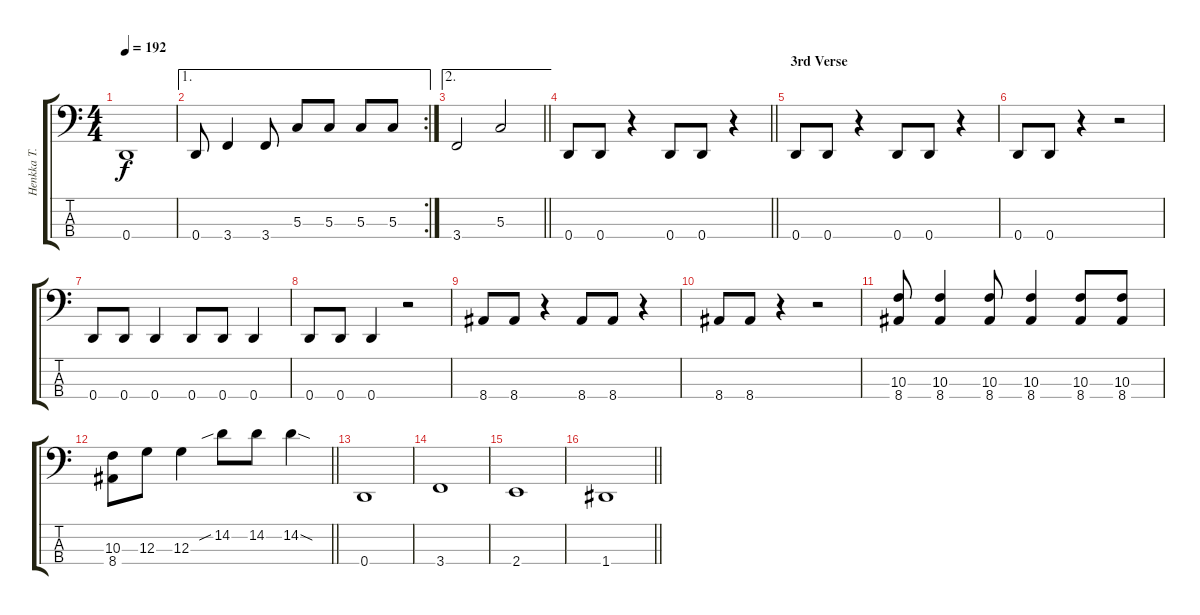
\track ("Henkka T. Blacksmith" "Henkka T. ") {instrument electricbasspick}
\staff {score tabs}
\tuning (F2 C2 G1 D1) {hide}
\ts (4 4)
\tempo 192
\clef f4
\ks c
0.4.1{dy f} |
\ae 1
\rc 2
0.4.8 3.4.4 3.4.8 5.3.8 5.3.8 5.3.8 5.3.8 |
\ae 2
\barLineRight lightlight
3.4.2 5.3.2 |
\barLineRight lightlight
0.4.8 0.4.8 r.4 0.4.8 0.4.8 r.4 |
\section ("" "3rd Verse")
0.4.8 0.4.8 r.4 0.4.8 0.4.8 r.4 |
0.4.8 0.4.8 r.4 r.2 |
0.4.8 0.4.8 0.4.4 0.4.8 0.4.8 0.4.4 |
0.4.8 0.4.8 0.4.4 r.2 |
8.4.8 8.4.8 r.4 8.4.8 8.4.8 r.4 |
8.4.8 8.4.8 r.4 r.2 |
(10.3 8.4).8 (10.3 8.4).4 (10.3 8.4).8 (10.3 8.4).4 (10.3 8.4).8 (10.3 8.4).8 |
\barLineRight lightlight
(10.3 8.4).8 12.3.8 12.3.4 14.2{sib}.8 14.2.8 14.2{sod}.4 |
0.4.1 |
3.4.1 |
2.4.1 |
\barLineRight lightlight
1.4.1
